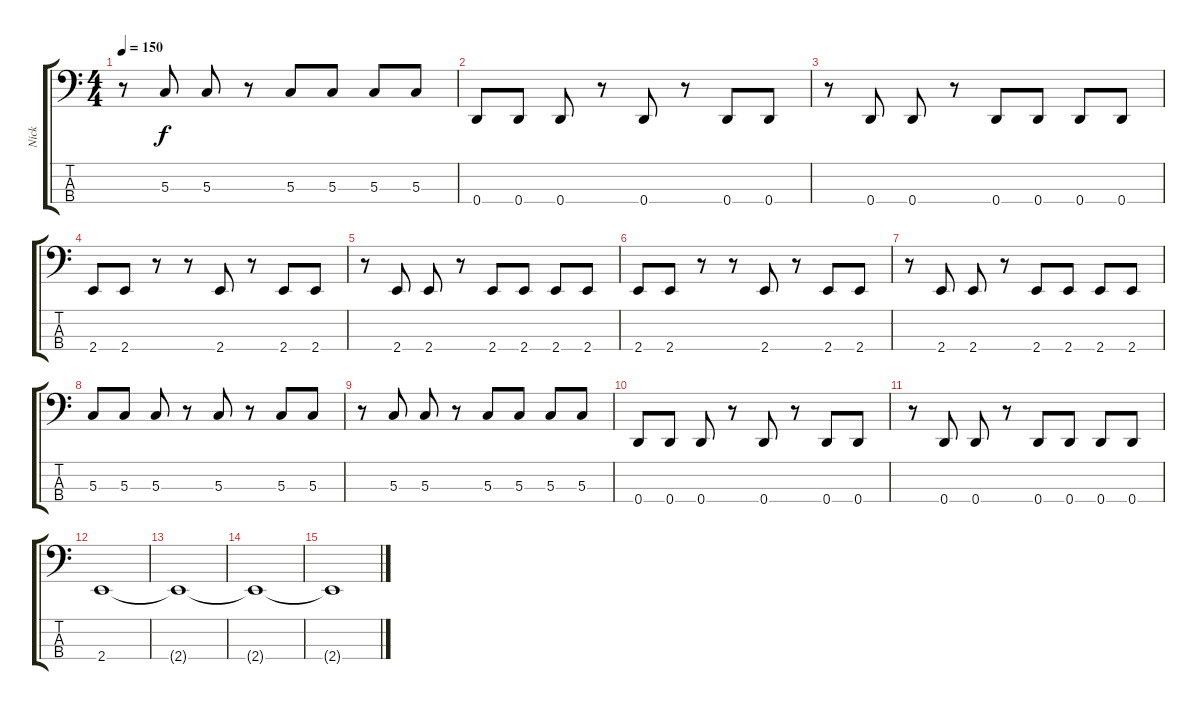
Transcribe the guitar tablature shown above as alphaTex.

\track ("Nick" "Nick") {instrument electricbassfinger}
\staff {score tabs}
\tuning (F2 C2 G1 D1) {hide}
\ts (4 4)
\tempo 150
\clef f4
\ks c
r.8{dy f} 5.3.8 5.3.8 r.8 5.3.8 5.3.8 5.3.8 5.3.8 |
0.4.8 0.4.8 0.4.8 r.8 0.4.8 r.8 0.4.8 0.4.8 |
r.8 0.4.8 0.4.8 r.8 0.4.8 0.4.8 0.4.8 0.4.8 |
2.4.8 2.4.8 r.8 r.8 2.4.8 r.8 2.4.8 2.4.8 |
r.8 2.4.8 2.4.8 r.8 2.4.8 2.4.8 2.4.8 2.4.8 |
2.4.8 2.4.8 r.8 r.8 2.4.8 r.8 2.4.8 2.4.8 |
r.8 2.4.8 2.4.8 r.8 2.4.8 2.4.8 2.4.8 2.4.8 |
5.3.8 5.3.8 5.3.8 r.8 5.3.8 r.8 5.3.8 5.3.8 |
r.8 5.3.8 5.3.8 r.8 5.3.8 5.3.8 5.3.8 5.3.8 |
0.4.8 0.4.8 0.4.8 r.8 0.4.8 r.8 0.4.8 0.4.8 |
r.8 0.4.8 0.4.8 r.8 0.4.8 0.4.8 0.4.8 0.4.8 |
2.4.1 |
2.4{t}.1 |
2.4{t}.1 |
2.4{t}.1
